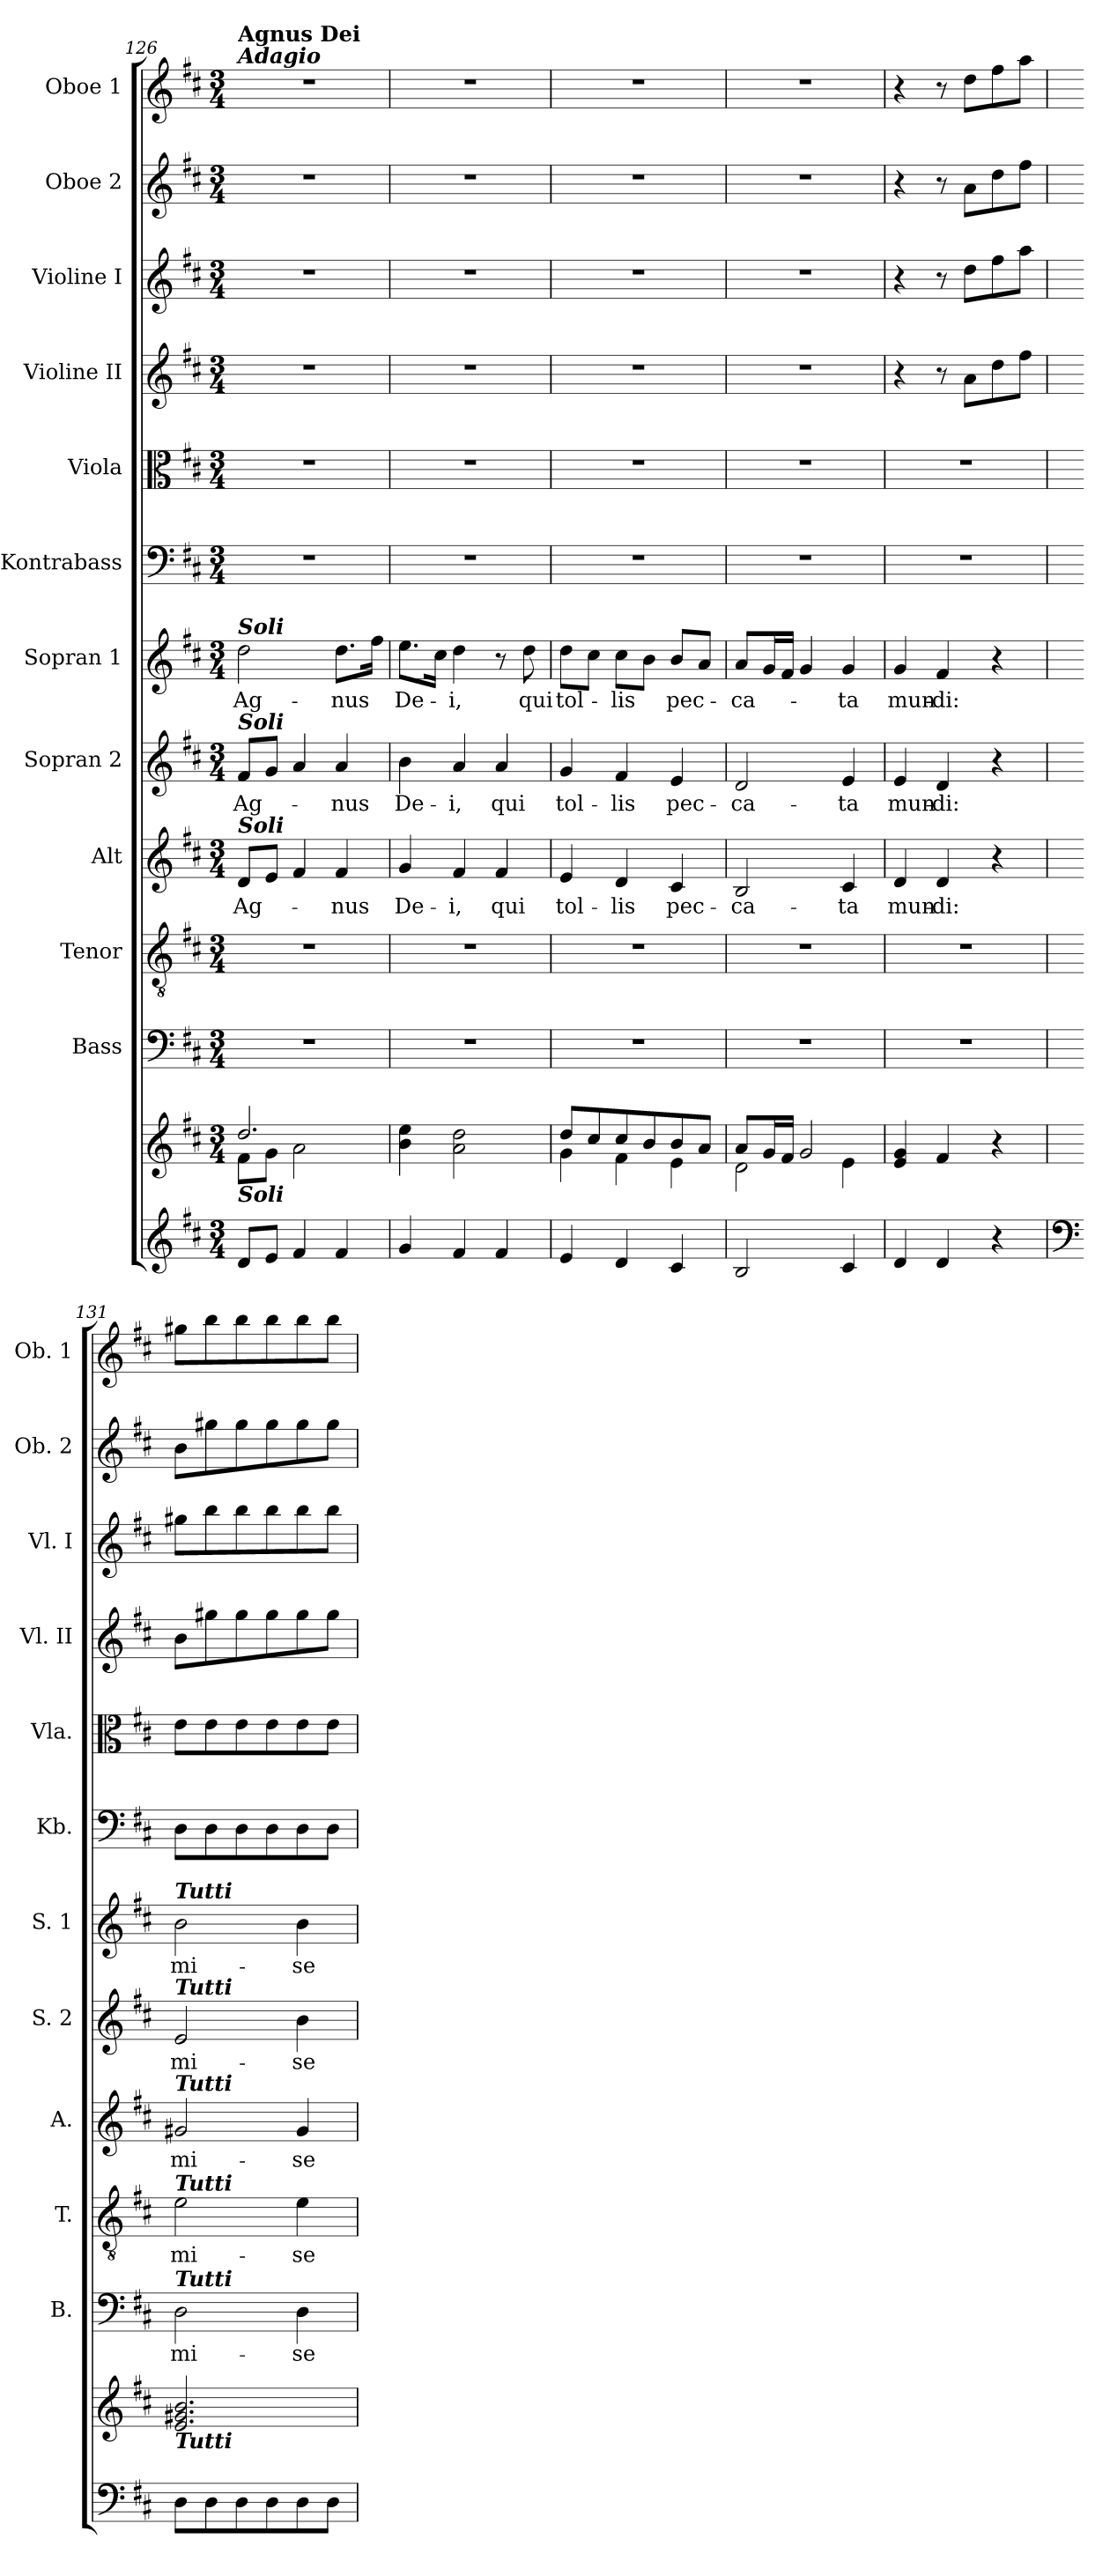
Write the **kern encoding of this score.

**kern	**kern	**kern	**text	**kern	**text	**kern	**text	**kern	**text	**kern	**text	**kern	**kern	**kern	**kern	**kern	**kern
*part12	*part12	*part11	*part11	*part10	*part10	*part9	*part9	*part8	*part8	*part7	*part7	*part6	*part5	*part4	*part3	*part2	*part1
*staff13	*staff12	*staff11	*staff11	*staff10	*staff10	*staff9	*staff9	*staff8	*staff8	*staff7	*staff7	*staff6	*staff5	*staff4	*staff3	*staff2	*staff1
*	*	*I"Bass	*	*I"Tenor	*	*I"Alt	*	*I"Sopran 2	*	*I"Sopran 1	*	*I"Kontrabass	*I"Viola	*I"Violine II	*I"Violine I	*I"Oboe 2	*I"Oboe 1
*	*	*I'B.	*	*I'T.	*	*I'A.	*	*I'S. 2	*	*I'S. 1	*	*I'Kb.	*I'Vla.	*I'Vl. II	*I'Vl. I	*I'Ob. 2	*I'Ob. 1
!!LO:PB:g=z
*clefG2	*clefG2	*clefF4	*	*clefGv2	*	*clefG2	*	*clefG2	*	*clefG2	*	*clefF4	*clefC3	*clefG2	*clefG2	*clefG2	*clefG2
*	*	*	*	*	*	*	*	*	*	*	*	*ITrd7c12	*	*	*	*	*
*k[f#c#]	*k[f#c#]	*k[f#c#]	*	*k[f#c#]	*	*k[f#c#]	*	*k[f#c#]	*	*k[f#c#]	*	*k[f#c#]	*k[f#c#]	*k[f#c#]	*k[f#c#]	*k[f#c#]	*k[f#c#]
*D:	*D:	*D:	*	*D:	*	*D:	*	*D:	*	*D:	*	*D:	*D:	*D:	*D:	*D:	*D:
*M3/4	*M3/4	*M3/4	*	*M3/4	*	*M3/4	*	*M3/4	*	*M3/4	*	*M3/4	*M3/4	*M3/4	*M3/4	*M3/4	*M3/4
=126	=126	=126	=126	=126	=126	=126	=126	=126	=126	=126	=126	=126	=126	=126	=126	=126	=126
*	*^	*	*	*	*	*	*	*	*	*	*	*	*	*	*	*	*
!	!	!	!	!	!	!	!	!	!	!	!	!	!	!	!	!	!	!LO:TX:a:Bi:t=Adagio
!	!	!	!	!	!	!	!	!	!	!	!	!	!	!	!	!	!	!LO:TX:a:B:t=Agnus Dei
!	!	!	!	!	!	!	!	!	!	!	!LO:TX:a:Bi:t=Soli	!	!	!	!	!	!	!
!	!	!	!	!	!	!	!	!	!LO:TX:a:Bi:t=Soli	!	!	!	!	!	!	!	!	!
!	!	!	!	!	!	!	!LO:TX:a:Bi:t=Soli	!	!	!	!	!	!	!	!	!	!	!
!	!LO:TX:b:Bi:t=Soli	!	!	!	!	!	!	!	!	!	!	!	!	!	!	!	!	!
!	!	!	!	!	!	!	!	!LO:LY:b	!	!LO:LY:b	!	!LO:LY:b	!	!	!	!	!	!
8d/L	2.dd/	8f#\L	2.r	.	2.r	.	8d/L	Ag-	8f#/L	Ag-	2dd\	Ag-	2.r	2.r	2.r	2.r	2.r	2.r
8e/J	.	8g\J	.	.	.	.	8e/J	.	8g/J	.	.	.	.	.	.	.	.	.
4f#/	.	2a\	.	.	.	.	4f#/	.	4a/	.	.	.	.	.	.	.	.	.
!	!	!	!	!	!	!	!	!LO:LY:b	!	!LO:LY:b	!	!LO:LY:b	!	!	!	!	!	!
4f#/	.	.	.	.	.	.	4f#/	-nus	4a/	-nus	8.dd\L	-nus	.	.	.	.	.	.
.	.	.	.	.	.	.	.	.	.	.	16ff#\Jk	.	.	.	.	.	.	.
*	*v	*v	*	*	*	*	*	*	*	*	*	*	*	*	*	*	*	*
=127	=127	=127	=127	=127	=127	=127	=127	=127	=127	=127	=127	=127	=127	=127	=127	=127	=127
!	!	!	!	!	!	!	!LO:LY:b	!	!LO:LY:b	!	!LO:LY:b	!	!	!	!	!	!
4g/	4b\ 4ee\	2.r	.	2.r	.	4g/	De-	4b\	De-	8.ee\L	De-	2.r	2.r	2.r	2.r	2.r	2.r
.	.	.	.	.	.	.	.	.	.	16cc#\Jk	.	.	.	.	.	.	.
!	!	!	!	!	!	!	!LO:LY:b	!	!LO:LY:b	!	!LO:LY:b	!	!	!	!	!	!
4f#/	2a\ 2dd\	.	.	.	.	4f#/	-i,	4a/	-i,	4dd\	-i,	.	.	.	.	.	.
!	!	!	!	!	!	!	!LO:LY:b	!	!LO:LY:b	!	!	!	!	!	!	!	!
4f#/	.	.	.	.	.	4f#/	qui	4a/	qui	8r	.	.	.	.	.	.	.
!	!	!	!	!	!	!	!	!	!	!	!LO:LY:b	!	!	!	!	!	!
.	.	.	.	.	.	.	.	.	.	8dd\	qui	.	.	.	.	.	.
=128	=128	=128	=128	=128	=128	=128	=128	=128	=128	=128	=128	=128	=128	=128	=128	=128	=128
*	*^	*	*	*	*	*	*	*	*	*	*	*	*	*	*	*	*
!	!	!	!	!	!	!	!	!LO:LY:b	!	!LO:LY:b	!	!LO:LY:b	!	!	!	!	!	!
4e/	8dd/L	4g\	2.r	.	2.r	.	4e/	tol-	4g/	tol-	8dd\L	tol-	2.r	2.r	2.r	2.r	2.r	2.r
.	8cc#/	.	.	.	.	.	.	.	.	.	8cc#\J	.	.	.	.	.	.	.
!	!	!	!	!	!	!	!	!LO:LY:b	!	!LO:LY:b	!	!LO:LY:b	!	!	!	!	!	!
4d/	8cc#/	4f#\	.	.	.	.	4d/	-lis	4f#/	-lis	8cc#\L	-lis	.	.	.	.	.	.
.	8b/	.	.	.	.	.	.	.	.	.	8b\J	.	.	.	.	.	.	.
!	!	!	!	!	!	!	!	!LO:LY:b	!	!LO:LY:b	!	!LO:LY:b	!	!	!	!	!	!
4c#/	8b/	4e\	.	.	.	.	4c#/	pec-	4e/	pec-	8b/L	pec-	.	.	.	.	.	.
.	8a/J	.	.	.	.	.	.	.	.	.	8a/J	.	.	.	.	.	.	.
=129	=129	=129	=129	=129	=129	=129	=129	=129	=129	=129	=129	=129	=129	=129	=129	=129	=129	=129
!	!	!	!	!	!	!	!	!LO:LY:b	!	!LO:LY:b	!	!LO:LY:b	!	!	!	!	!	!
2B/	8a/L	2d\	2.r	.	2.r	.	2B/	-ca-	2d/	-ca-	8a/L	-ca-	2.r	2.r	2.r	2.r	2.r	2.r
.	16g/L	.	.	.	.	.	.	.	.	.	16g/L	.	.	.	.	.	.	.
.	16f#/JJ	.	.	.	.	.	.	.	.	.	16f#/JJ	.	.	.	.	.	.	.
.	2g/	.	.	.	.	.	.	.	.	.	4g/	.	.	.	.	.	.	.
!	!	!	!	!	!	!	!	!LO:LY:b	!	!LO:LY:b	!	!LO:LY:b	!	!	!	!	!	!
4c#/	.	4e\	.	.	.	.	4c#/	-ta	4e/	-ta	4g/	-ta	.	.	.	.	.	.
=130	=130	=130	=130	=130	=130	=130	=130	=130	=130	=130	=130	=130	=130	=130	=130	=130	=130	=130
!	!	!	!	!	!	!	!	!LO:LY:b	!	!LO:LY:b	!	!LO:LY:b	!	!	!	!	!	!
*	*v	*v	*	*	*	*	*	*	*	*	*	*	*	*	*	*	*	*
4d/	4e/ 4g/	2.r	.	2.r	.	4d/	mun-	4e/	mun-	4g/	mun-	2.r	2.r	4r	4r	4r	4r
!	!	!	!	!	!	!	!LO:LY:b	!	!LO:LY:b	!	!LO:LY:b	!	!	!	!	!	!
4d/	4f#/	.	.	.	.	4d/	-di:	4d/	-di:	4f#/	-di:	.	.	8r	8r	8r	8r
.	.	.	.	.	.	.	.	.	.	.	.	.	.	8a\L	8dd\L	8a\L	8dd\L
4r	4r	.	.	.	.	4r	.	4r	.	4r	.	.	.	8dd\	8ff#\	8dd\	8ff#\
.	.	.	.	.	.	.	.	.	.	.	.	.	.	8ff#\J	8aa\J	8ff#\J	8aa\J
!!LO:PB:g=z
=131	=131	=131	=131	=131	=131	=131	=131	=131	=131	=131	=131	=131	=131	=131	=131	=131	=131
*clefF4	*	*	*	*	*	*	*	*	*	*	*	*	*	*	*	*	*
!	!	!	!	!	!	!	!	!	!	!LO:TX:a:Bi:t=Tutti	!	!	!	!	!	!	!
!	!	!	!	!	!	!	!	!LO:TX:a:Bi:t=Tutti	!	!	!	!	!	!	!	!	!
!	!	!	!	!	!	!LO:TX:a:Bi:t=Tutti	!	!	!	!	!	!	!	!	!	!	!
!	!	!	!	!LO:TX:a:Bi:t=Tutti	!	!	!	!	!	!	!	!	!	!	!	!	!
!	!	!LO:TX:a:Bi:t=Tutti	!	!	!	!	!	!	!	!	!	!	!	!	!	!	!
!	!LO:TX:b:Bi:t=Tutti	!	!	!	!	!	!	!	!	!	!	!	!	!	!	!	!
!	!	!	!LO:LY:b	!	!LO:LY:b	!	!LO:LY:b	!	!LO:LY:b	!	!LO:LY:b	!	!	!	!	!	!
8D\L	2.e/ 2.g#X/ 2.b/	2D\	mi-	2e\	mi-	2g#X/	mi-	2e/	mi-	2b\	mi-	8DD\L	8e\L	8b\L	8gg#X\L	8b\L	8gg#X\L
8D\	.	.	.	.	.	.	.	.	.	.	.	8DD\	8e\	8gg#X\	8bb\	8gg#X\	8bb\
8D\	.	.	.	.	.	.	.	.	.	.	.	8DD\	8e\	8gg#\	8bb\	8gg#\	8bb\
8D\	.	.	.	.	.	.	.	.	.	.	.	8DD\	8e\	8gg#\	8bb\	8gg#\	8bb\
!	!	!	!LO:LY:b	!	!LO:LY:b	!	!LO:LY:b	!	!LO:LY:b	!	!LO:LY:b	!	!	!	!	!	!
8D\	.	4D\	-se-	4e\	-se-	4g#/	-se-	4b\	-se-	4b\	-se-	8DD\	8e\	8gg#\	8bb\	8gg#\	8bb\
8D\J	.	.	.	.	.	.	.	.	.	.	.	8DD\J	8e\J	8gg#\J	8bb\J	8gg#\J	8bb\J
=	=	=	=	=	=	=	=	=	=	=	=	=	=	=	=	=	=
*-	*-	*-	*-	*-	*-	*-	*-	*-	*-	*-	*-	*-	*-	*-	*-	*-	*-
